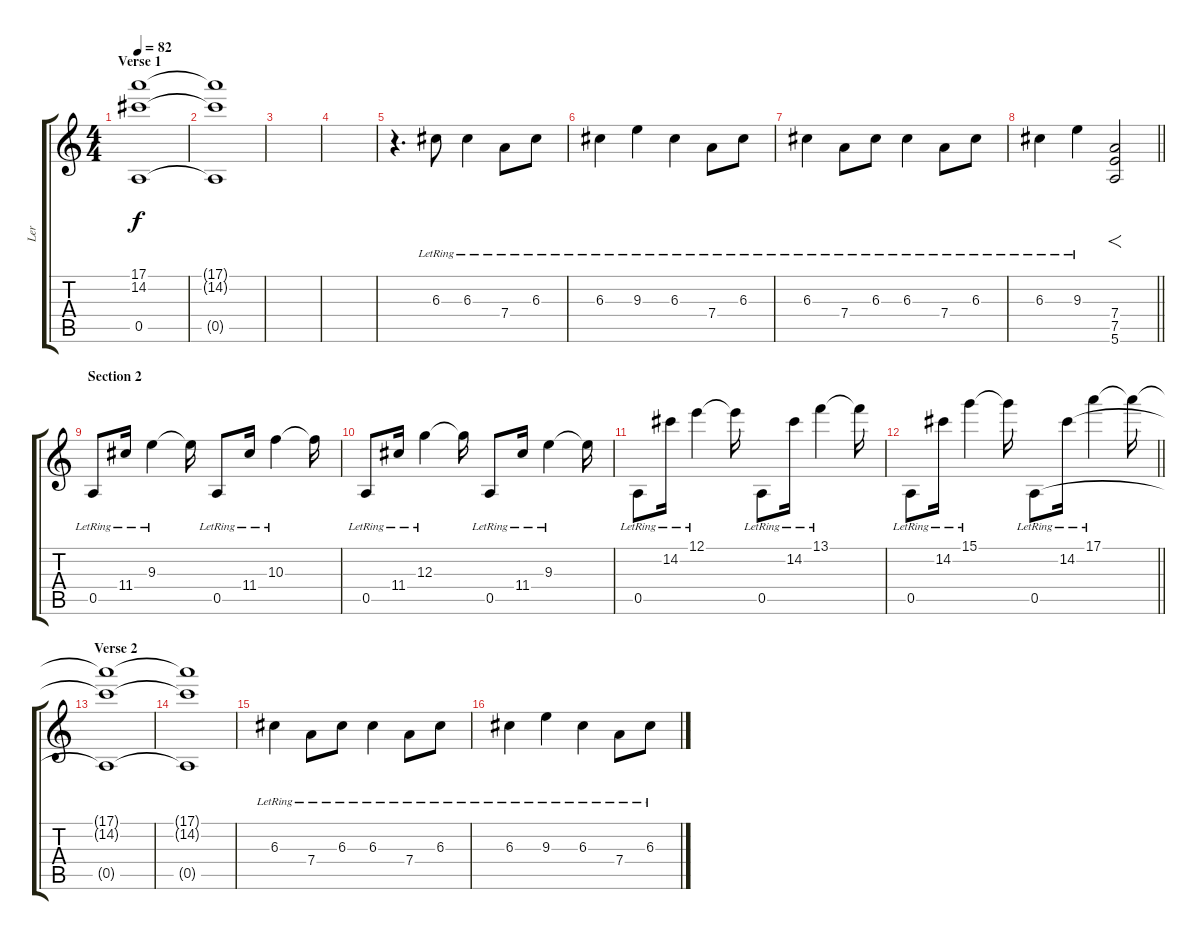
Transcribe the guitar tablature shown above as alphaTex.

\track ("Ler" "Ler") {instrument overdrivenguitar}
\staff {score tabs}
\tuning (E4 B3 G3 D3 A2 E2) {hide}
\ts (4 4)
\section ("" "Verse 1")
\tempo 82
\clef g2
\ks c
(17.1{t} 14.2{t} 0.5{t}).1{dy f} |
(17.1{t} 14.2{t} 0.5{t}).1 |
|
|
r.4{d instrument electricguitarjazz} 6.3{lr}.8 6.3{lr}.4 7.4{lr}.8 6.3{lr}.8 |
6.3{lr}.4 9.3{lr}.4 6.3{lr}.4 7.4{lr}.8 6.3{lr}.8 |
6.3{lr}.4 7.4{lr}.8 6.3{lr}.8 6.3{lr}.4 7.4{lr}.8 6.3{lr}.8 |
\barLineRight lightlight
6.3{lr}.4 9.3{lr}.4 (7.4 7.5 5.6).2{f instrument overdrivenguitar} |
\section ("" "Section 2")
0.5{lr}.8 11.4{lr}.16 9.3{lr}.4 9.3{t}.16 0.5{lr}.8 11.4{lr}.16 10.3{lr}.4 10.3{t}.16 |
0.5{lr}.8 11.4{lr}.16 12.3{lr}.4 12.3{t}.16 0.5{lr}.8 11.4{lr}.16 9.3{lr}.4 9.3{t}.16 |
0.5{lr}.8 14.2{lr}.16 12.1{lr}.4 12.1{t}.16 0.5{lr}.8 14.2{lr}.16 13.1{lr}.4 13.1{t}.16 |
\barLineRight lightlight
0.5{lr}.8 14.2{lr}.16 15.1{lr}.4 15.1{t}.16 0.5{lr}.8 14.2{lr}.16 17.1{lr}.4 17.1{t}.16 |
\section ("" "Verse 2")
(17.1{t} 14.2{t} 0.5{t}).1 |
(17.1{t} 14.2{t} 0.5{t}).1 |
6.3{lr}.4{instrument electricguitarjazz} 7.4{lr}.8 6.3{lr}.8 6.3{lr}.4 7.4{lr}.8 6.3{lr}.8 |
6.3{lr}.4 9.3{lr}.4 6.3{lr}.4 7.4{lr}.8 6.3{lr}.8
